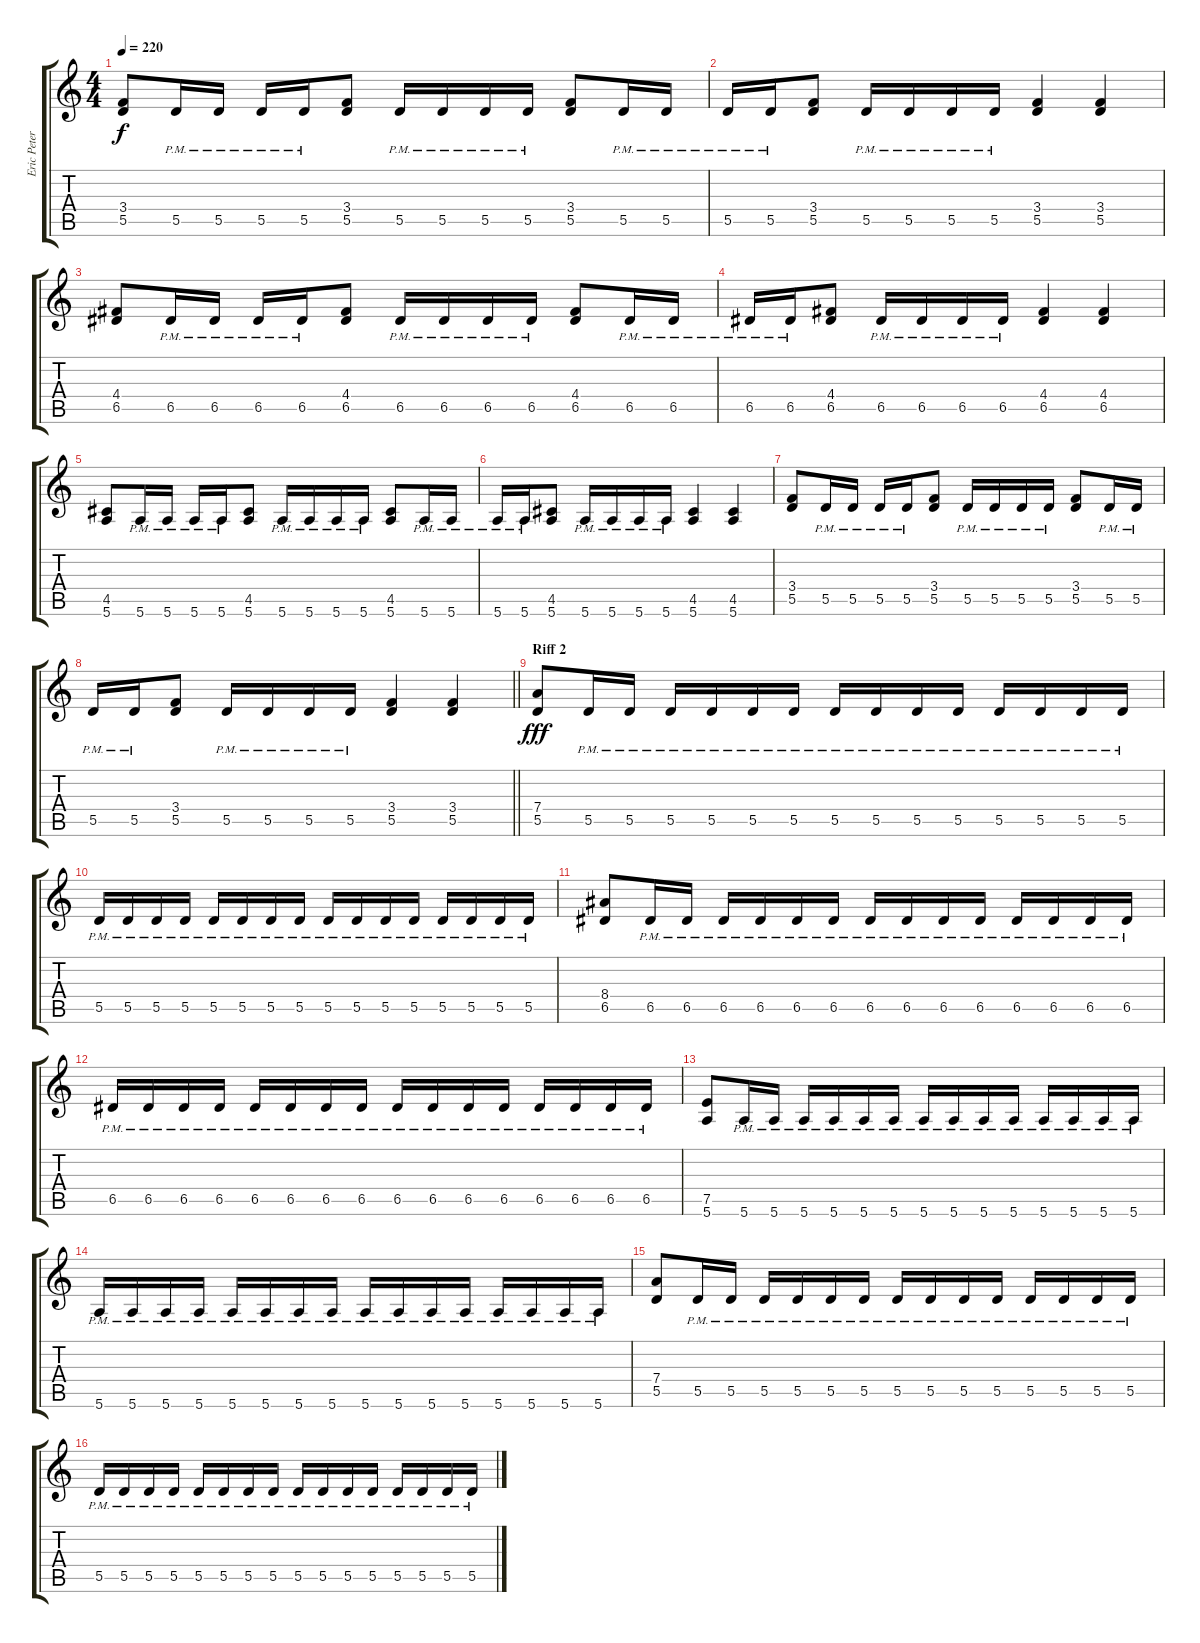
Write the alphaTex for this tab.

\track ("Eric Peterson (Rhytm Guitar)" "Eric Peter") {instrument distortionguitar}
\staff {score tabs}
\tuning (E4 B3 G3 D3 A2 E2) {hide}
\ts (4 4)
\tempo 220
\clef g2
\ks c
(3.4 5.5).8{dy f} 5.5{pm}.16 5.5{pm}.16 5.5{pm}.16 5.5{pm}.16 (3.4 5.5).8 5.5{pm}.16 5.5{pm}.16 5.5{pm}.16 5.5{pm}.16 (3.4 5.5).8 5.5{pm}.16 5.5{pm}.16 |
5.5{pm}.16 5.5{pm}.16 (3.4 5.5).8 5.5{pm}.16 5.5{pm}.16 5.5{pm}.16 5.5{pm}.16 (3.4 5.5).4 (3.4 5.5).4 |
(4.4 6.5).8 6.5{pm}.16 6.5{pm}.16 6.5{pm}.16 6.5{pm}.16 (4.4 6.5).8 6.5{pm}.16 6.5{pm}.16 6.5{pm}.16 6.5{pm}.16 (4.4 6.5).8 6.5{pm}.16 6.5{pm}.16 |
6.5{pm}.16 6.5{pm}.16 (4.4 6.5).8 6.5{pm}.16 6.5{pm}.16 6.5{pm}.16 6.5{pm}.16 (4.4 6.5).4 (4.4 6.5).4 |
(4.5 5.6).8 5.6{pm}.16 5.6{pm}.16 5.6{pm}.16 5.6{pm}.16 (4.5 5.6).8 5.6{pm}.16 5.6{pm}.16 5.6{pm}.16 5.6{pm}.16 (4.5 5.6).8 5.6{pm}.16 5.6{pm}.16 |
5.6{pm}.16 5.6{pm}.16 (4.5 5.6).8 5.6{pm}.16 5.6{pm}.16 5.6{pm}.16 5.6{pm}.16 (4.5 5.6).4 (4.5 5.6).4 |
(3.4 5.5).8 5.5{pm}.16 5.5{pm}.16 5.5{pm}.16 5.5{pm}.16 (3.4 5.5).8 5.5{pm}.16 5.5{pm}.16 5.5{pm}.16 5.5{pm}.16 (3.4 5.5).8 5.5{pm}.16 5.5{pm}.16 |
\barLineRight lightlight
5.5{pm}.16 5.5{pm}.16 (3.4 5.5).8 5.5{pm}.16 5.5{pm}.16 5.5{pm}.16 5.5{pm}.16 (3.4 5.5).4 (3.4 5.5).4 |
\section ("" "Riff 2")
(7.4 5.5).8{dy fff} 5.5{pm}.16 5.5{pm}.16 5.5{pm}.16 5.5{pm}.16 5.5{pm}.16 5.5{pm}.16 5.5{pm}.16 5.5{pm}.16 5.5{pm}.16 5.5{pm}.16 5.5{pm}.16 5.5{pm}.16 5.5{pm}.16 5.5{pm}.16 |
5.5{pm}.16 5.5{pm}.16 5.5{pm}.16 5.5{pm}.16 5.5{pm}.16 5.5{pm}.16 5.5{pm}.16 5.5{pm}.16 5.5{pm}.16 5.5{pm}.16 5.5{pm}.16 5.5{pm}.16 5.5{pm}.16 5.5{pm}.16 5.5{pm}.16 5.5{pm}.16 |
(8.4 6.5).8 6.5{pm}.16 6.5{pm}.16 6.5{pm}.16 6.5{pm}.16 6.5{pm}.16 6.5{pm}.16 6.5{pm}.16 6.5{pm}.16 6.5{pm}.16 6.5{pm}.16 6.5{pm}.16 6.5{pm}.16 6.5{pm}.16 6.5{pm}.16 |
6.5{pm}.16 6.5{pm}.16 6.5{pm}.16 6.5{pm}.16 6.5{pm}.16 6.5{pm}.16 6.5{pm}.16 6.5{pm}.16 6.5{pm}.16 6.5{pm}.16 6.5{pm}.16 6.5{pm}.16 6.5{pm}.16 6.5{pm}.16 6.5{pm}.16 6.5{pm}.16 |
(7.5 5.6).8 5.6{pm}.16 5.6{pm}.16 5.6{pm}.16 5.6{pm}.16 5.6{pm}.16 5.6{pm}.16 5.6{pm}.16 5.6{pm}.16 5.6{pm}.16 5.6{pm}.16 5.6{pm}.16 5.6{pm}.16 5.6{pm}.16 5.6{pm}.16 |
5.6{pm}.16 5.6{pm}.16 5.6{pm}.16 5.6{pm}.16 5.6{pm}.16 5.6{pm}.16 5.6{pm}.16 5.6{pm}.16 5.6{pm}.16 5.6{pm}.16 5.6{pm}.16 5.6{pm}.16 5.6{pm}.16 5.6{pm}.16 5.6{pm}.16 5.6{pm}.16 |
(7.4 5.5).8 5.5{pm}.16 5.5{pm}.16 5.5{pm}.16 5.5{pm}.16 5.5{pm}.16 5.5{pm}.16 5.5{pm}.16 5.5{pm}.16 5.5{pm}.16 5.5{pm}.16 5.5{pm}.16 5.5{pm}.16 5.5{pm}.16 5.5{pm}.16 |
5.5{pm}.16 5.5{pm}.16 5.5{pm}.16 5.5{pm}.16 5.5{pm}.16 5.5{pm}.16 5.5{pm}.16 5.5{pm}.16 5.5{pm}.16 5.5{pm}.16 5.5{pm}.16 5.5{pm}.16 5.5{pm}.16 5.5{pm}.16 5.5{pm}.16 5.5{pm}.16
